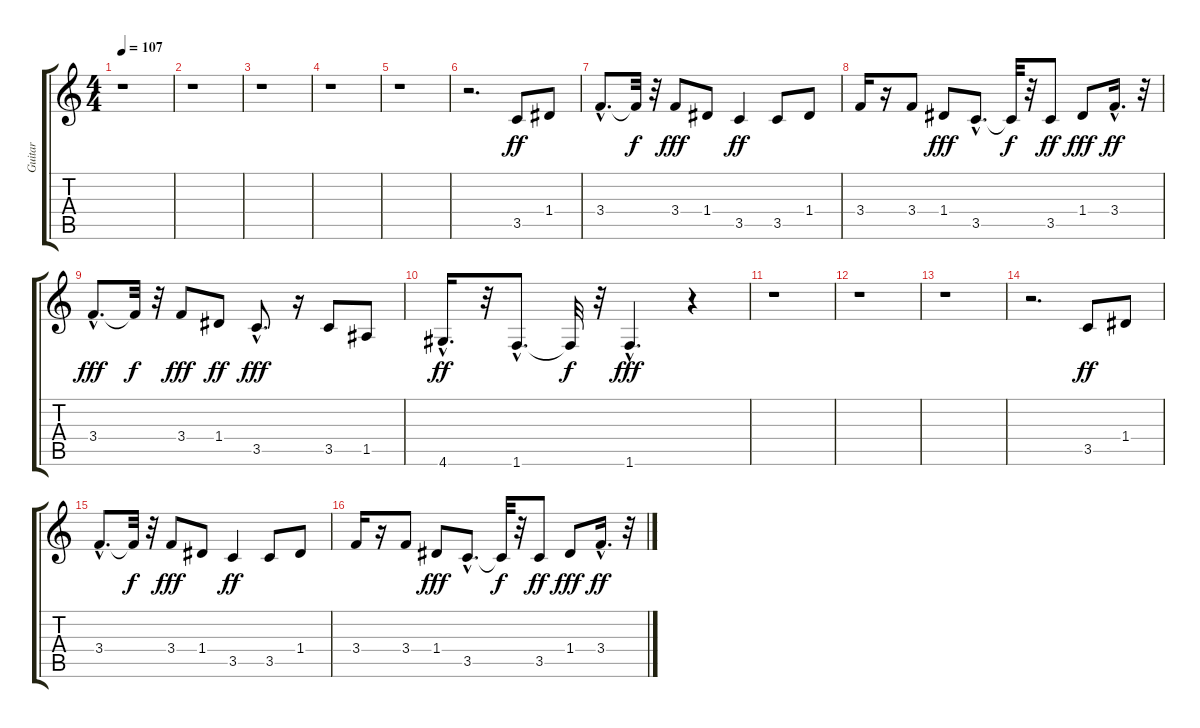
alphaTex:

\track ("Guitar" "Guitar") {instrument electricguitarclean}
\staff {score tabs}
\tuning (E4 B3 G3 D3 A2 E2) {hide}
\ts (4 4)
\tempo 107
\clef g2
\ks c
r.1{dy ff} |
r.1 |
r.1 |
r.1 |
r.1 |
r.2{d} 3.5.8 1.4.8 |
3.4{hac}.8{d} 3.4{t}.32{dy f} r.32 3.4.8{dy fff} 1.4.8 3.5.4{dy ff} 3.5.8 1.4.8 |
3.4.16 r.16 3.4.8 1.4.8{dy fff} 3.5{hac}.8{d} 3.5{t}.32{dy f} r.32 3.5.8{dy ff} 1.4.8{dy fff} 3.4{hac}.16{d dy ff} r.32 |
3.4{hac}.8{d dy fff} 3.4{t}.32{dy f} r.32 3.4.8{dy fff} 1.4.8{dy ff} 3.5{hac}.8{d dy fff} r.16 3.5.8 1.5.8 |
4.6{hac}.16{d dy ff} r.32 1.6{hac}.8{d} 1.6{t}.32{dy f} r.32 1.6{hac}.4{d dy fff} r.4 |
r.1 |
r.1 |
r.1 |
r.2{d} 3.5.8{dy ff} 1.4.8 |
3.4{hac}.8{d} 3.4{t}.32{dy f} r.32 3.4.8{dy fff} 1.4.8 3.5.4{dy ff} 3.5.8 1.4.8 |
3.4.16 r.16 3.4.8 1.4.8{dy fff} 3.5{hac}.8{d} 3.5{t}.32{dy f} r.32 3.5.8{dy ff} 1.4.8{dy fff} 3.4{hac}.16{d dy ff} r.32
